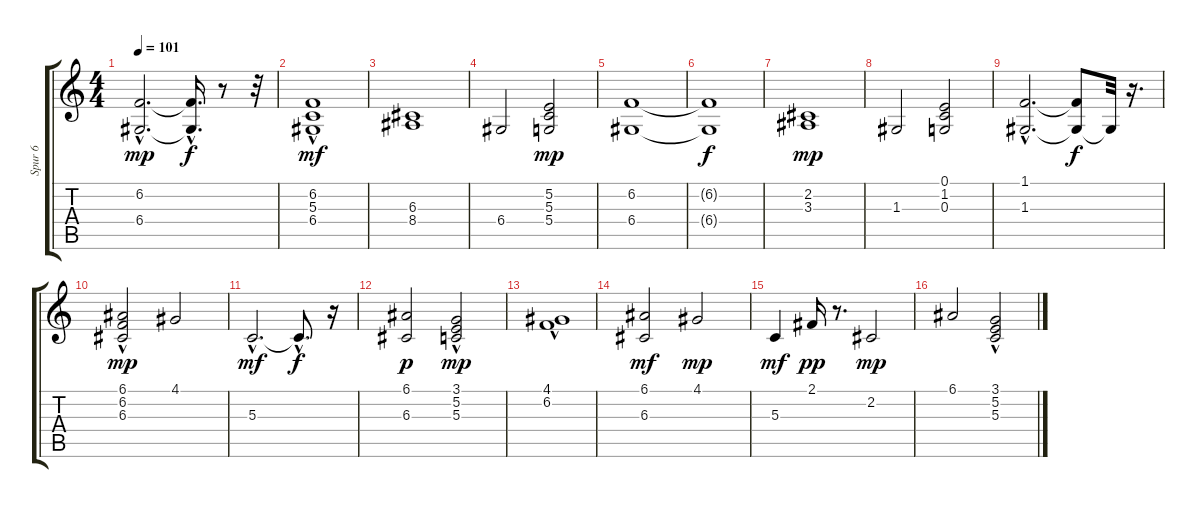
\track ("Spur 6" "Spur 6") {instrument pad2warm}
\staff {score tabs}
\tuning (E4 B3 G3 D3 A2 E2) {hide}
\ts (4 4)
\tempo 101
\clef g2
\ks c
(6.2{hac} 6.4{hac}).2{d dy mp} (6.2{t} 6.4{hac t}).16{d dy f} r.8 r.32 |
(6.2 5.3{hac} 6.4).1{dy mf} |
(6.3 8.4).1 |
6.4.2 (5.2 5.3 5.4).2{dy mp} |
(6.2 6.4).1 |
(6.2{t} 6.4{t}).1{dy f} |
(2.2 3.3).1{dy mp} |
1.3.2 (0.1 1.2 0.3).2 |
(1.1{hac} 1.3{hac}).2{d} (1.1{t} 1.3{t}).8{dy f} 1.3{t}.32 r.16{d} |
(6.1{hac} 6.2 6.3{hac}).2{dy mp} 4.1.2 |
5.3{hac}.2{d dy mf} 5.3{hac t}.8{d dy f} r.16 |
(6.1 6.3).2{dy p} (3.1 5.2{hac} 5.3).2{dy mp} |
(4.1{hac} 6.2).1 |
(6.1 6.3).2{dy mf} 4.1.2{dy mp} |
5.3.4{dy mf} 2.1.16{dy pp} r.8{d} 2.2.2{dy mp} |
6.1.2 (3.1 5.2{hac} 5.3).2
